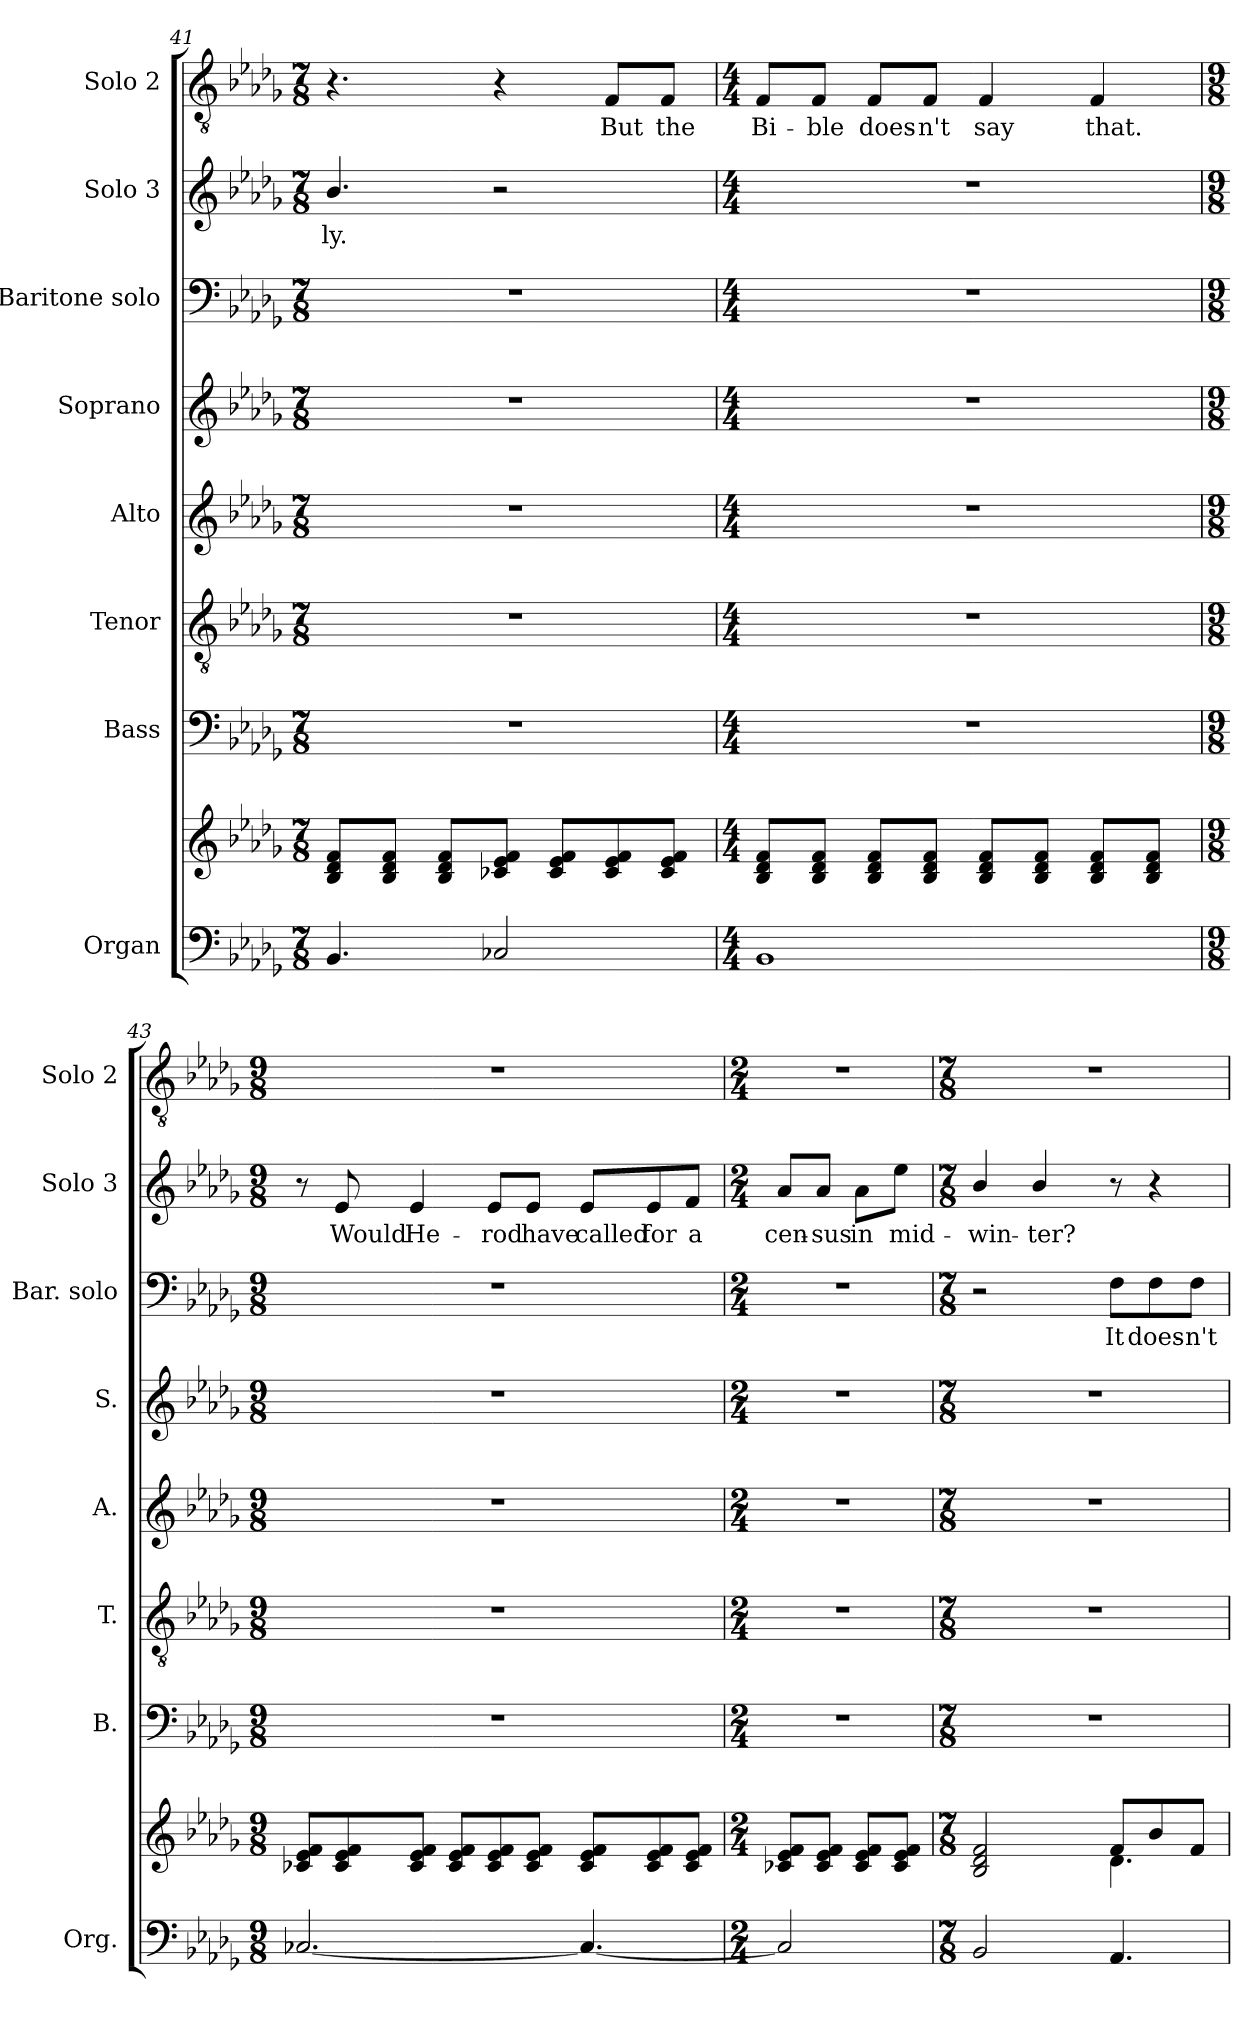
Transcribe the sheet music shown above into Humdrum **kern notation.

**kern	**kern	**kern	**kern	**kern	**kern	**kern	**text	**kern	**text	**kern	**text
*part8	*part8	*part7	*part6	*part5	*part4	*part3	*part3	*part2	*part2	*part1	*part1
*staff9	*staff8	*staff7	*staff6	*staff5	*staff4	*staff3	*staff3	*staff2	*staff2	*staff1	*staff1
*I"Organ	*	*I"Bass	*I"Tenor	*I"Alto	*I"Soprano	*I"Baritone solo	*	*I"Solo 3	*	*I"Solo 2	*
*I'Org.	*	*I'B.	*I'T.	*I'A.	*I'S.	*I'Bar. solo	*	*I'Solo 3	*	*I'Solo 2	*
!!LO:LB:g=z
*clefF4	*clefG2	*clefF4	*clefGv2	*clefG2	*clefG2	*clefF4	*	*clefG2	*	*clefGv2	*
*	*	*	*ITrd7c12	*	*	*	*	*	*	*	*
*k[b-e-a-d-g-]	*k[b-e-a-d-g-]	*k[b-e-a-d-g-]	*k[b-e-a-d-g-]	*k[b-e-a-d-g-]	*k[b-e-a-d-g-]	*k[b-e-a-d-g-]	*	*k[b-e-a-d-g-]	*	*k[b-e-a-d-g-]	*
*D-:	*D-:	*D-:	*D-:	*D-:	*D-:	*D-:	*	*D-:	*	*D-:	*
*M7/8	*M7/8	*M7/8	*M7/8	*M7/8	*M7/8	*M7/8	*	*M7/8	*	*M7/8	*
=41	=41	=41	=41	=41	=41	=41	=41	=41	=41	=41	=41
!	!	!LO:N:vis=1	!LO:N:vis=1	!LO:N:vis=1	!LO:N:vis=1	!LO:N:vis=1	!	!	!	!	!
!	!	!	!	!	!	!	!	!	!LO:LY:b:color=#000000	!	!
4.BB-i/	8B-i/ 8d-i/ 8fi/L	2..r	2..r	2..r	2..r	2..r	.	4.b-i/	-ly.	4.r	.
.	8B-i/ 8d-i/ 8fi/J	.	.	.	.	.	.	.	.	.	.
.	8B-i/ 8d-i/ 8fi/L	.	.	.	.	.	.	.	.	.	.
2C-Xi/	8c-Xi/ 8e-i/ 8fi/J	.	.	.	.	.	.	2r	.	4r	.
.	8c-i/ 8e-i/ 8fi/L	.	.	.	.	.	.	.	.	.	.
!	!	!	!	!	!	!	!	!	!	!	!LO:LY:b:color=#000000
.	8c-i/ 8e-i/ 8fi/	.	.	.	.	.	.	.	.	8Fi/L	But
!	!	!	!	!	!	!	!	!	!	!	!LO:LY:b:color=#000000
.	8c-i/ 8e-i/ 8fi/J	.	.	.	.	.	.	.	.	8Fi/J	the
=42	=42	=42	=42	=42	=42	=42	=42	=42	=42	=42	=42
*M4/4	*M4/4	*M4/4	*M4/4	*M4/4	*M4/4	*M4/4	*	*M4/4	*	*M4/4	*
!	!	!	!	!	!	!	!	!	!	!	!LO:LY:b:color=#000000
1BB-i	8B-i/ 8d-i/ 8fi/L	1r	1r	1r	1r	1r	.	1r	.	8Fi/L	Bi-
!	!	!	!	!	!	!	!	!	!	!	!LO:LY:b:color=#000000
.	8B-i/ 8d-i/ 8fi/J	.	.	.	.	.	.	.	.	8Fi/J	-ble
!	!	!	!	!	!	!	!	!	!	!	!LO:LY:b:color=#000000
.	8B-i/ 8d-i/ 8fi/L	.	.	.	.	.	.	.	.	8Fi/L	does-
!	!	!	!	!	!	!	!	!	!	!	!LO:LY:b:color=#000000
.	8B-i/ 8d-i/ 8fi/J	.	.	.	.	.	.	.	.	8Fi/J	-n't
!	!	!	!	!	!	!	!	!	!	!	!LO:LY:b:color=#000000
.	8B-i/ 8d-i/ 8fi/L	.	.	.	.	.	.	.	.	4Fi/	say
.	8B-i/ 8d-i/ 8fi/J	.	.	.	.	.	.	.	.	.	.
!	!	!	!	!	!	!	!	!	!	!	!LO:LY:b:color=#000000
.	8B-i/ 8d-i/ 8fi/L	.	.	.	.	.	.	.	.	4Fi/	that.
.	8B-i/ 8d-i/ 8fi/J	.	.	.	.	.	.	.	.	.	.
!!LO:LB:g=z
=43	=43	=43	=43	=43	=43	=43	=43	=43	=43	=43	=43
*M9/8	*M9/8	*M9/8	*M9/8	*M9/8	*M9/8	*M9/8	*	*M9/8	*	*M9/8	*
!	!	!LO:N:vis=1	!LO:N:vis=1	!LO:N:vis=1	!LO:N:vis=1	!LO:N:vis=1	!	!	!	!LO:N:vis=1	!
[2.C-Xi/	8c-Xi/ 8e-i/ 8fi/L	8%9r	8%9r	8%9r	8%9r	8%9r	.	8r	.	8%9r	.
!	!	!	!	!	!	!	!	!	!LO:LY:b:color=#000000	!	!
.	8c-i/ 8e-i/ 8fi/	.	.	.	.	.	.	8e-i/	Would	.	.
!	!	!	!	!	!	!	!	!	!LO:LY:b:color=#000000	!	!
.	8c-i/ 8e-i/ 8fi/J	.	.	.	.	.	.	4e-i/	He-	.	.
.	8c-i/ 8e-i/ 8fi/L	.	.	.	.	.	.	.	.	.	.
!	!	!	!	!	!	!	!	!	!LO:LY:b:color=#000000	!	!
.	8c-i/ 8e-i/ 8fi/	.	.	.	.	.	.	8e-i/L	-rod	.	.
!	!	!	!	!	!	!	!	!	!LO:LY:b:color=#000000	!	!
.	8c-i/ 8e-i/ 8fi/J	.	.	.	.	.	.	8e-i/J	have	.	.
!	!	!	!	!	!	!	!	!	!LO:LY:b:color=#000000	!	!
4.C-i/_	8c-i/ 8e-i/ 8fi/L	.	.	.	.	.	.	8e-i/L	called	.	.
!	!	!	!	!	!	!	!	!	!LO:LY:b:color=#000000	!	!
.	8c-i/ 8e-i/ 8fi/	.	.	.	.	.	.	8e-i/	for	.	.
!	!	!	!	!	!	!	!	!	!LO:LY:b:color=#000000	!	!
.	8c-i/ 8e-i/ 8fi/J	.	.	.	.	.	.	8fi/J	a	.	.
=44	=44	=44	=44	=44	=44	=44	=44	=44	=44	=44	=44
*M2/4	*M2/4	*M2/4	*M2/4	*M2/4	*M2/4	*M2/4	*	*M2/4	*	*M2/4	*
!	!	!LO:N:vis=1	!LO:N:vis=1	!LO:N:vis=1	!LO:N:vis=1	!LO:N:vis=1	!	!	!	!	!
!	!	!	!	!	!	!	!	!	!LO:LY:b:color=#000000	!LO:N:vis=1	!
2C-i/]	8c-Xi/ 8e-i/ 8fi/L	2r	2r	2r	2r	2r	.	8a-i/L	cen-	2r	.
!	!	!	!	!	!	!	!	!	!LO:LY:b:color=#000000	!	!
.	8c-i/ 8e-i/ 8fi/J	.	.	.	.	.	.	8a-i/J	-sus	.	.
!	!	!	!	!	!	!	!	!	!LO:LY:b:color=#000000	!	!
.	8c-i/ 8e-i/ 8fi/L	.	.	.	.	.	.	8a-i\L	in	.	.
!	!	!	!	!	!	!	!	!	!LO:LY:b:color=#000000	!	!
.	8c-i/ 8e-i/ 8fi/J	.	.	.	.	.	.	8ee-i\J	mid-	.	.
=45	=45	=45	=45	=45	=45	=45	=45	=45	=45	=45	=45
*M7/8	*M7/8	*M7/8	*M7/8	*M7/8	*M7/8	*M7/8	*	*M7/8	*	*M7/8	*
*	*^	*	*	*	*	*	*	*	*	*	*
!	!	!	!LO:N:vis=1	!LO:N:vis=1	!LO:N:vis=1	!LO:N:vis=1	!	!	!	!	!	!
!	!	!	!	!	!	!	!	!	!	!LO:LY:b:color=#000000	!LO:N:vis=1	!
2BB-i/	2B-i/ 2d-i 2fi	4.ryy	2..r	2..r	2..r	2..r	2r	.	4b-i/	-win-	2..r	.
!	!	!	!	!	!	!	!	!	!	!LO:LY:b:color=#000000	!	!
.	.	.	.	.	.	.	.	.	4b-i/	-ter?	.	.
.	.	8ryy	.	.	.	.	.	.	.	.	.	.
!	!	!	!	!	!	!	!	!LO:LY:b:color=#000000	!	!	!	!
4.AA-i/	8fi/L	4.d-i\	.	.	.	.	8Fi\L	It	8r	.	.	.
!	!	!	!	!	!	!	!	!LO:LY:b:color=#000000	!	!	!	!
.	8b-i/	.	.	.	.	.	8Fi\	does-	4r	.	.	.
!	!	!	!	!	!	!	!	!LO:LY:b:color=#000000	!	!	!	!
.	8fi/J	.	.	.	.	.	8Fi\J	-n't	.	.	.	.
*	*v	*v	*	*	*	*	*	*	*	*	*	*
=	=	=	=	=	=	=	=	=	=	=	=
*-	*-	*-	*-	*-	*-	*-	*-	*-	*-	*-	*-
